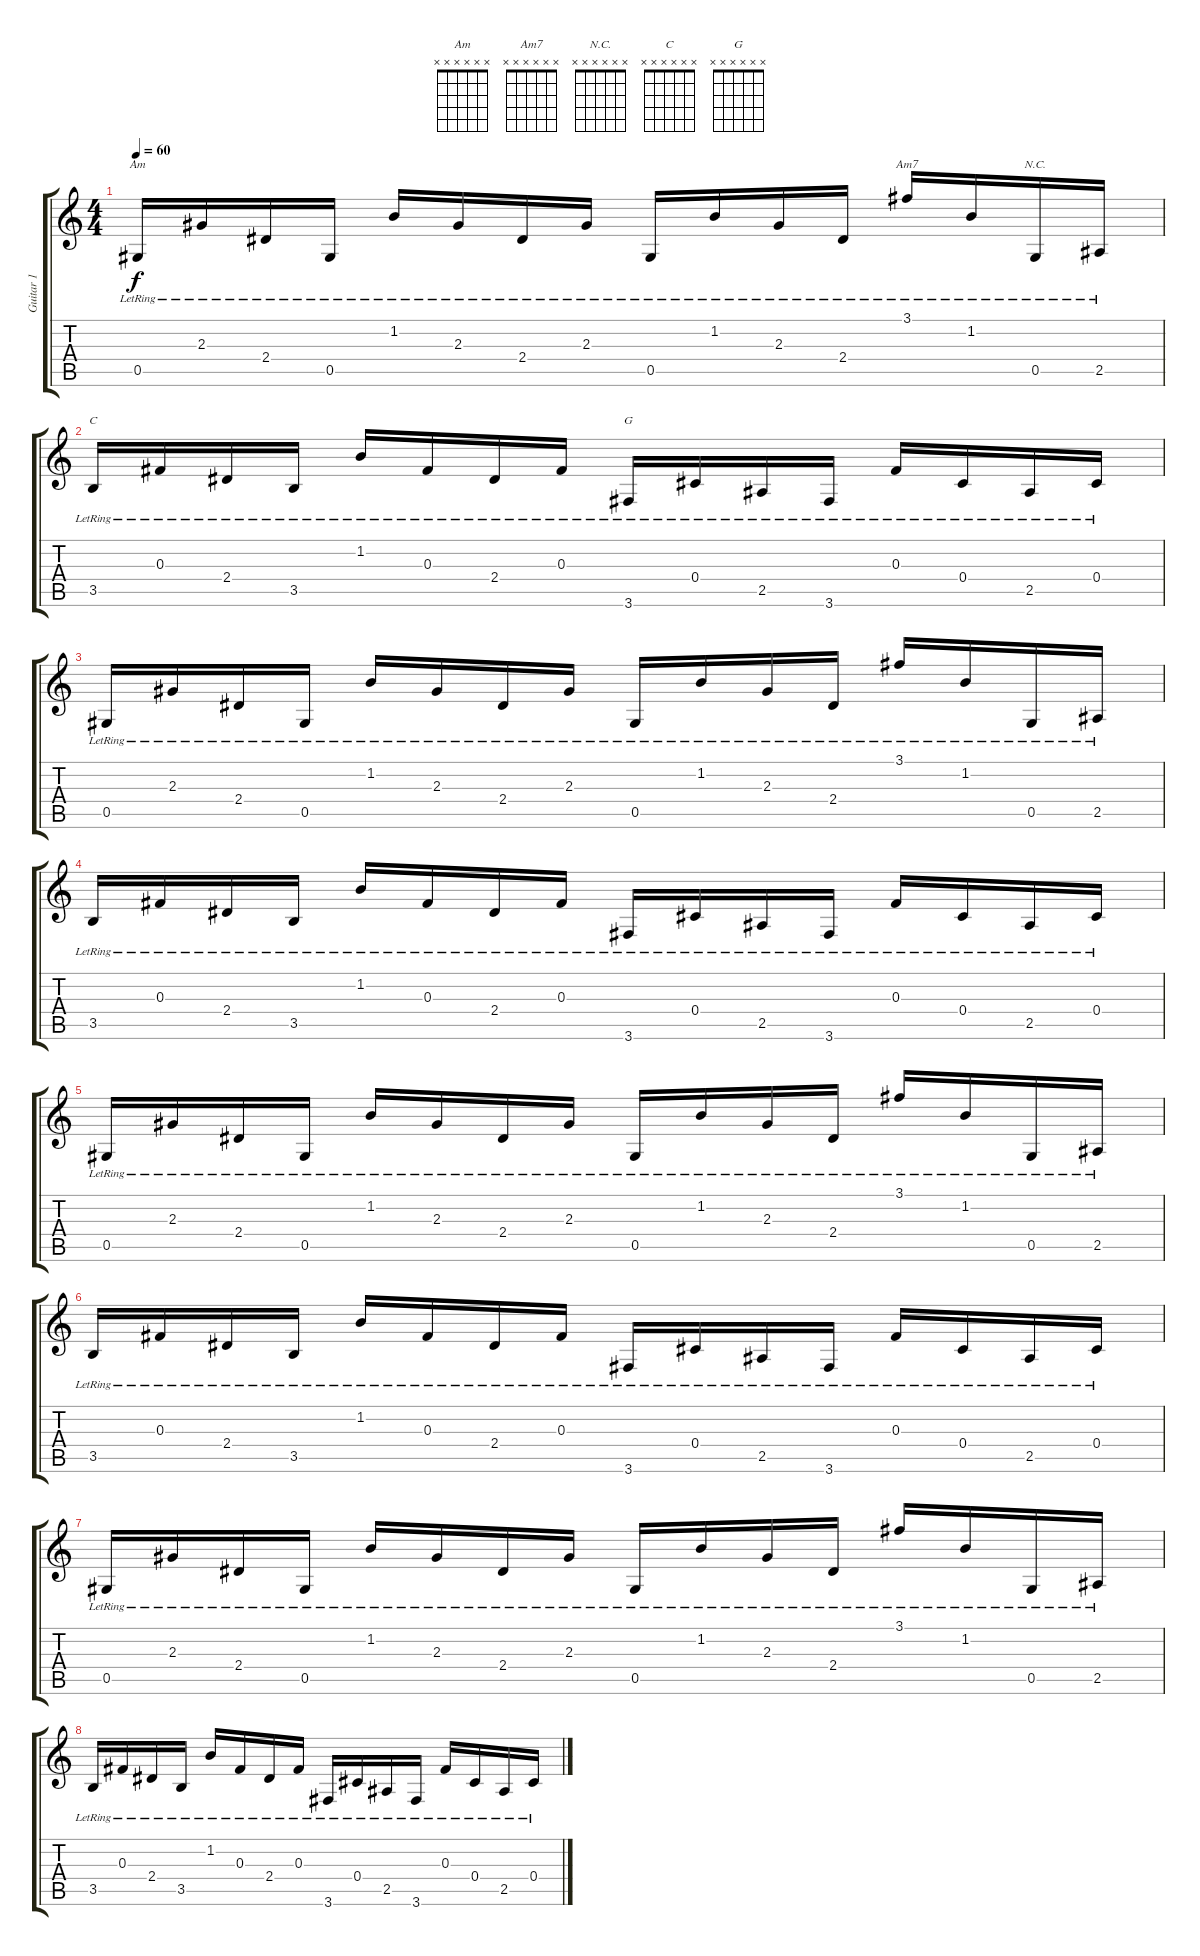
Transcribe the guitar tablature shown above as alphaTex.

\track ("Guitar 1" "Guitar 1") {instrument electricguitarclean}
\staff {score tabs}
\tuning (Eb4 Bb3 Gb3 Db3 Ab2 Eb2) {hide}
\chord ("Am" x x x x x x)
\chord ("Am7" x x x x x x)
\chord ("N.C." x x x x x x)
\chord ("C" x x x x x x)
\chord ("G" x x x x x x)
\ts (4 4)
\tempo 60
\clef g2
\ks c
0.5{lr}.16{ch "Am" dy f} 2.3{lr}.16 2.4{lr}.16 0.5{lr}.16 1.2{lr}.16 2.3{lr}.16 2.4{lr}.16 2.3{lr}.16 0.5{lr}.16 1.2{lr}.16 2.3{lr}.16 2.4{lr}.16 3.1{lr}.16{ch "Am7"} 1.2{lr}.16 0.5{lr}.16{ch "N.C."} 2.5{lr}.16 |
3.5{lr}.16{ch "C"} 0.3{lr}.16 2.4{lr}.16 3.5{lr}.16 1.2{lr}.16 0.3{lr}.16 2.4{lr}.16 0.3{lr}.16 3.6{lr}.16{ch "G"} 0.4{lr}.16 2.5{lr}.16 3.6{lr}.16 0.3{lr}.16 0.4{lr}.16 2.5{lr}.16 0.4{lr}.16 |
0.5{lr}.16 2.3{lr}.16 2.4{lr}.16 0.5{lr}.16 1.2{lr}.16 2.3{lr}.16 2.4{lr}.16 2.3{lr}.16 0.5{lr}.16 1.2{lr}.16 2.3{lr}.16 2.4{lr}.16 3.1{lr}.16 1.2{lr}.16 0.5{lr}.16 2.5{lr}.16 |
3.5{lr}.16 0.3{lr}.16 2.4{lr}.16 3.5{lr}.16 1.2{lr}.16 0.3{lr}.16 2.4{lr}.16 0.3{lr}.16 3.6{lr}.16 0.4{lr}.16 2.5{lr}.16 3.6{lr}.16 0.3{lr}.16 0.4{lr}.16 2.5{lr}.16 0.4{lr}.16 |
0.5{lr}.16 2.3{lr}.16 2.4{lr}.16 0.5{lr}.16 1.2{lr}.16 2.3{lr}.16 2.4{lr}.16 2.3{lr}.16 0.5{lr}.16 1.2{lr}.16 2.3{lr}.16 2.4{lr}.16 3.1{lr}.16 1.2{lr}.16 0.5{lr}.16 2.5{lr}.16 |
3.5{lr}.16 0.3{lr}.16 2.4{lr}.16 3.5{lr}.16 1.2{lr}.16 0.3{lr}.16 2.4{lr}.16 0.3{lr}.16 3.6{lr}.16 0.4{lr}.16 2.5{lr}.16 3.6{lr}.16 0.3{lr}.16 0.4{lr}.16 2.5{lr}.16 0.4{lr}.16 |
0.5{lr}.16 2.3{lr}.16 2.4{lr}.16 0.5{lr}.16 1.2{lr}.16 2.3{lr}.16 2.4{lr}.16 2.3{lr}.16 0.5{lr}.16 1.2{lr}.16 2.3{lr}.16 2.4{lr}.16 3.1{lr}.16 1.2{lr}.16 0.5{lr}.16 2.5{lr}.16 |
3.5{lr}.16 0.3{lr}.16 2.4{lr}.16 3.5{lr}.16 1.2{lr}.16 0.3{lr}.16 2.4{lr}.16 0.3{lr}.16 3.6{lr}.16 0.4{lr}.16 2.5{lr}.16 3.6{lr}.16 0.3{lr}.16 0.4{lr}.16 2.5{lr}.16 0.4{lr}.16
